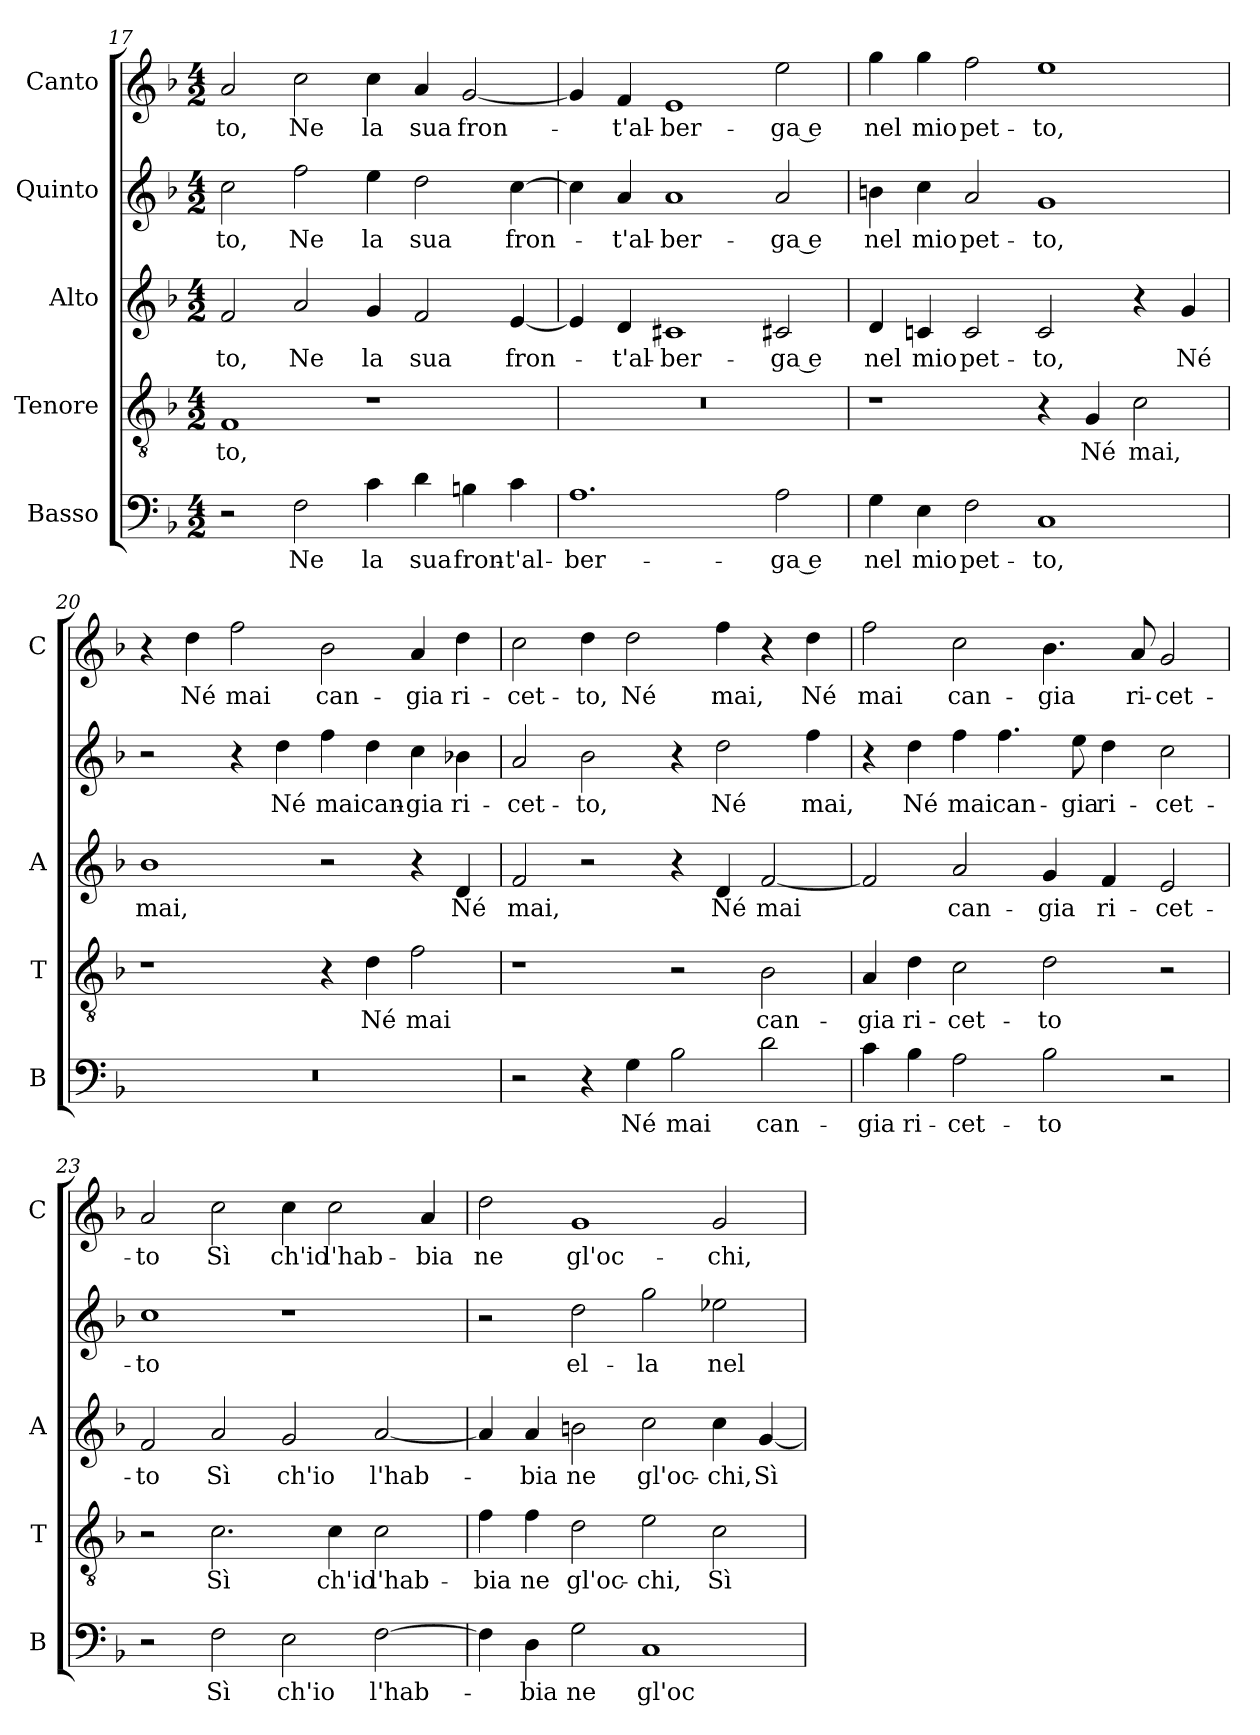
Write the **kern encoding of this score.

**kern	**text	**kern	**text	**kern	**text	**kern	**text	**kern	**text
*part5	*part5	*part4	*part4	*part3	*part3	*part2	*part2	*part1	*part1
*staff5	*staff5	*staff4	*staff4	*staff3	*staff3	*staff2	*staff2	*staff1	*staff1
*I"Basso	*	*I"Tenore	*	*I"Alto	*	*I"Quinto	*	*I"Canto	*
*I'B	*	*I'T	*	*I'A	*	*	*	*I'C	*
*clefF4	*	*clefGv2	*	*clefG2	*	*clefG2	*	*clefG2	*
*k[b-]	*	*k[b-]	*	*k[b-]	*	*k[b-]	*	*k[b-]	*
*M4/2	*	*M4/2	*	*M4/2	*	*M4/2	*	*M4/2	*
=17	=17	=17	=17	=17	=17	=17	=17	=17	=17
2r	.	1F	-to,	2f	-to,	2cc	-to,	2a	-to,
2F	Ne	.	.	2a	Ne	2ff	Ne	2cc	Ne
4c	la	1r	.	4g	la	4ee	la	4cc	la
4d	sua	.	.	2f	sua	2dd	sua	4a	sua
4Bn	fron-	.	.	.	.	.	.	[2g	fron-
4c	-t'al-	.	.	[4e	fron-	[4cc	fron-	.	.
=18	=18	=18	=18	=18	=18	=18	=18	=18	=18
1.A	-ber-	0r	.	4e]	.	4cc]	.	4g]	.
.	.	.	.	4d	-t'al-	4a	-t'al-	4f	-t'al-
.	.	.	.	1c#X	-ber-	1a	-ber-	1e	-ber-
2A	-ga e	.	.	2c#X	-ga e	2a	-ga e	2ee	-ga e
=19	=19	=19	=19	=19	=19	=19	=19	=19	=19
4G	nel	1r	.	4d	nel	4bn	nel	4gg	nel
4E	mio	.	.	4cn	mio	4cc	mio	4gg	mio
2F	pet-	.	.	2c	pet-	2a	pet-	2ff	pet-
1C	-to,	4r	.	2c	-to,	1g	-to,	1ee	-to,
.	.	4G	Né	.	.	.	.	.	.
.	.	2c	mai,	4r	.	.	.	.	.
.	.	.	.	4g	Né	.	.	.	.
=20	=20	=20	=20	=20	=20	=20	=20	=20	=20
0r	.	1r	.	1b-	mai,	2r	.	4r	.
.	.	.	.	.	.	.	.	4dd	Né
.	.	.	.	.	.	4r	.	2ff	mai
.	.	.	.	.	.	4dd	Né	.	.
.	.	4r	.	2r	.	4ff	mai	2b-	can-
.	.	4d	Né	.	.	4dd	can-	.	.
.	.	2f	mai	4r	.	4cc	-gia	4a	-gia
.	.	.	.	4d	Né	4b-X	ri-	4dd	ri-
=21	=21	=21	=21	=21	=21	=21	=21	=21	=21
2r	.	1r	.	2f	mai,	2a	-cet-	2cc	-cet-
4r	.	.	.	2r	.	2b-	-to,	4dd	-to,
4G	Né	.	.	.	.	.	.	2dd	Né
2B-	mai	2r	.	4r	.	4r	.	.	.
.	.	.	.	4d	Né	2dd	Né	4ff	mai,
2d	can-	2B-	can-	[2f	mai	.	.	4r	.
.	.	.	.	.	.	4ff	mai,	4dd	Né
=22	=22	=22	=22	=22	=22	=22	=22	=22	=22
4c	-gia	4A	-gia	2f]	.	4r	.	2ff	mai
4B-	ri-	4d	ri-	.	.	4dd	Né	.	.
2A	-cet-	2c	-cet-	2a	can-	4ff	mai	2cc	can-
.	.	.	.	.	.	4.ff	can-	.	.
2B-	-to	2d	-to	4g	-gia	.	.	4.b-	-gia
.	.	.	.	.	.	8ee	-gia	.	.
.	.	.	.	4f	ri-	4dd	ri-	.	.
.	.	.	.	.	.	.	.	8a	ri-
2r	.	2r	.	2e	-cet-	2cc	-cet-	2g	-cet-
=23	=23	=23	=23	=23	=23	=23	=23	=23	=23
2r	.	2r	.	2f	-to	1cc	-to	2a	-to
2F	Sì	2.c	Sì	2a	Sì	.	.	2cc	Sì
2E	ch'io	.	.	2g	ch'io	1r	.	4cc	ch'io
.	.	4c	ch'io	.	.	.	.	2cc	l'hab-
[2F	l'hab-	2c	l'hab-	[2a	l'hab-	.	.	.	.
.	.	.	.	.	.	.	.	4a	-bia
=24	=24	=24	=24	=24	=24	=24	=24	=24	=24
4F]	.	4f	-bia	4a]	.	2r	.	2dd	ne
4D	-bia	4f	ne	4a	-bia	.	.	.	.
2G	ne	2d	gl'oc-	2bn	ne	2dd	el-	1g	gl'oc-
1C	gl'oc-	2e	-chi,	2cc	gl'oc-	2gg	-la	.	.
.	.	2c	Sì	4cc	-chi,	2ee-X	nel	2g	-chi,
.	.	.	.	[4g	Sì	.	.	.	.
=	=	=	=	=	=	=	=	=	=
*-	*-	*-	*-	*-	*-	*-	*-	*-	*-
